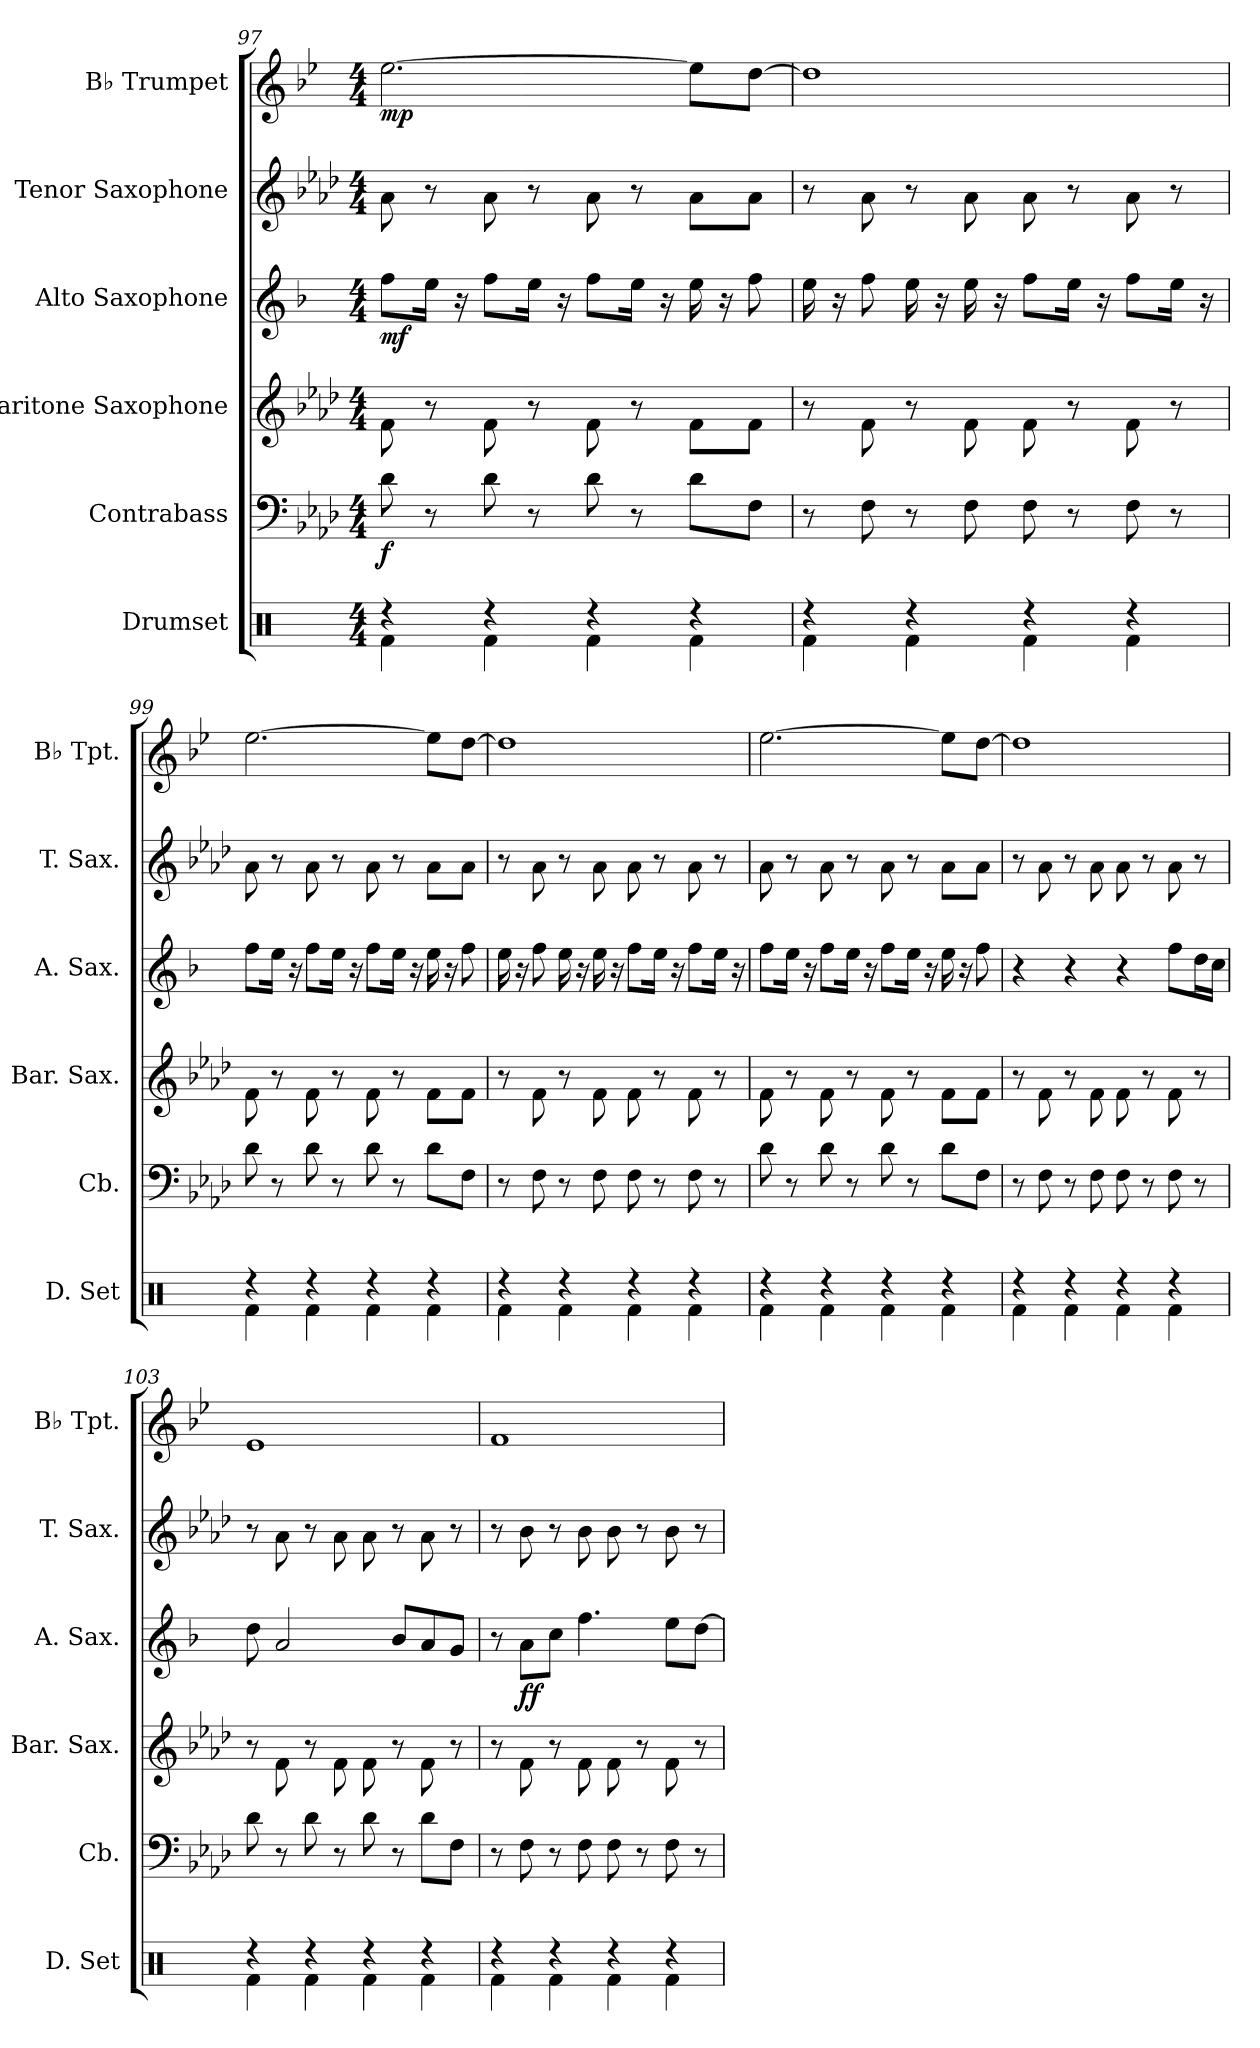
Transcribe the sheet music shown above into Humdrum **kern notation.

**kern	**kern	**dynam	**kern	**kern	**dynam	**kern	**kern	**dynam
*part6	*part5	*part5	*part4	*part3	*part3	*part2	*part1	*part1
*staff6	*staff5	*staff5	*staff4	*staff3	*staff3	*staff2	*staff1	*staff1
*I"Drumset	*I"Contrabass	*	*I"Baritone Saxophone	*I"Alto Saxophone	*	*I"Tenor Saxophone	*I"B♭ Trumpet	*
*I'D. Set	*I'Cb.	*	*I'Bar. Sax.	*I'A. Sax.	*	*I'T. Sax.	*I'B♭ Tpt.	*
*clefX	*clefF4	*	*clefG2	*clefG2	*	*clefG2	*clefG2	*
*	*ITrd7c12	*	*ITrd12c21	*ITrd5c9	*	*ITrd8c14	*ITrd1c2	*
*k[]	*k[b-e-a-d-]	*	*k[b-e-a-d-]	*k[b-e-a-d-]	*	*k[b-e-a-d-]	*k[b-e-a-d-]	*
*M4/4	*M4/4	*	*M4/4	*M4/4	*	*M4/4	*M4/4	*
=97	=97	=97	=97	=97	=97	=97	=97	=97
*^	*	*	*	*	*	*	*	*
!	!	!	!LO:DY:b	!	!	!LO:DY:b	!	!	!LO:DY:b
4r	4Rf\	8D-\	f	8F\	8a-\L	mf	8A-\	[2.dd-\	mp
.	.	8r	.	8r	16g\Jk	.	8r	.	.
.	.	.	.	.	16r	.	.	.	.
4r	4Rf\	8D-\	.	8F\	8a-\L	.	8A-\	.	.
.	.	8r	.	8r	16g\Jk	.	8r	.	.
.	.	.	.	.	16r	.	.	.	.
4r	4Rf\	8D-\	.	8F\	8a-\L	.	8A-\	.	.
.	.	8r	.	8r	16g\Jk	.	8r	.	.
.	.	.	.	.	16r	.	.	.	.
4r	4Rf\	8D-\L	.	8F\L	16g\	.	8A-\L	8dd-\L]	.
.	.	.	.	.	16r	.	.	.	.
.	.	8FF\J	.	8F\J	8a-\	.	8A-\J	[8cc\J	.
=98	=98	=98	=98	=98	=98	=98	=98	=98	=98
4r	4Rf\	8r	.	8r	16g\	.	8r	1cc]	.
.	.	.	.	.	16r	.	.	.	.
.	.	8FF\	.	8F\	8a-\	.	8A-\	.	.
4r	4Rf\	8r	.	8r	16g\	.	8r	.	.
.	.	.	.	.	16r	.	.	.	.
.	.	8FF\	.	8F\	16g\	.	8A-\	.	.
.	.	.	.	.	16r	.	.	.	.
4r	4Rf\	8FF\	.	8F\	8a-\L	.	8A-\	.	.
.	.	8r	.	8r	16g\Jk	.	8r	.	.
.	.	.	.	.	16r	.	.	.	.
4r	4Rf\	8FF\	.	8F\	8a-\L	.	8A-\	.	.
.	.	8r	.	8r	16g\Jk	.	8r	.	.
.	.	.	.	.	16r	.	.	.	.
!!LO:PB:g=z
=99	=99	=99	=99	=99	=99	=99	=99	=99	=99
4r	4Rf\	8D-\	.	8F\	8a-\L	.	8A-\	[2.dd-\	.
.	.	8r	.	8r	16g\Jk	.	8r	.	.
.	.	.	.	.	16r	.	.	.	.
4r	4Rf\	8D-\	.	8F\	8a-\L	.	8A-\	.	.
.	.	8r	.	8r	16g\Jk	.	8r	.	.
.	.	.	.	.	16r	.	.	.	.
4r	4Rf\	8D-\	.	8F\	8a-\L	.	8A-\	.	.
.	.	8r	.	8r	16g\Jk	.	8r	.	.
.	.	.	.	.	16r	.	.	.	.
4r	4Rf\	8D-\L	.	8F\L	16g\	.	8A-\L	8dd-\L]	.
.	.	.	.	.	16r	.	.	.	.
.	.	8FF\J	.	8F\J	8a-\	.	8A-\J	[8cc\J	.
=100	=100	=100	=100	=100	=100	=100	=100	=100	=100
4r	4Rf\	8r	.	8r	16g\	.	8r	1cc]	.
.	.	.	.	.	16r	.	.	.	.
.	.	8FF\	.	8F\	8a-\	.	8A-\	.	.
4r	4Rf\	8r	.	8r	16g\	.	8r	.	.
.	.	.	.	.	16r	.	.	.	.
.	.	8FF\	.	8F\	16g\	.	8A-\	.	.
.	.	.	.	.	16r	.	.	.	.
4r	4Rf\	8FF\	.	8F\	8a-\L	.	8A-\	.	.
.	.	8r	.	8r	16g\Jk	.	8r	.	.
.	.	.	.	.	16r	.	.	.	.
4r	4Rf\	8FF\	.	8F\	8a-\L	.	8A-\	.	.
.	.	8r	.	8r	16g\Jk	.	8r	.	.
.	.	.	.	.	16r	.	.	.	.
=101	=101	=101	=101	=101	=101	=101	=101	=101	=101
4r	4Rf\	8D-\	.	8F\	8a-\L	.	8A-\	[2.dd-\	.
.	.	8r	.	8r	16g\Jk	.	8r	.	.
.	.	.	.	.	16r	.	.	.	.
4r	4Rf\	8D-\	.	8F\	8a-\L	.	8A-\	.	.
.	.	8r	.	8r	16g\Jk	.	8r	.	.
.	.	.	.	.	16r	.	.	.	.
4r	4Rf\	8D-\	.	8F\	8a-\L	.	8A-\	.	.
.	.	8r	.	8r	16g\Jk	.	8r	.	.
.	.	.	.	.	16r	.	.	.	.
4r	4Rf\	8D-\L	.	8F\L	16g\	.	8A-\L	8dd-\L]	.
.	.	.	.	.	16r	.	.	.	.
.	.	8FF\J	.	8F\J	8a-\	.	8A-\J	[8cc\J	.
!!LO:LB:g=z
=102	=102	=102	=102	=102	=102	=102	=102	=102	=102
4r	4Rf\	8r	.	8r	4r	.	8r	1cc]	.
.	.	8FF\	.	8F\	.	.	8A-\	.	.
4r	4Rf\	8r	.	8r	4r	.	8r	.	.
.	.	8FF\	.	8F\	.	.	8A-\	.	.
4r	4Rf\	8FF\	.	8F\	4r	.	8A-\	.	.
.	.	8r	.	8r	.	.	8r	.	.
4r	4Rf\	8FF\	.	8F\	8a-\L	.	8A-\	.	.
.	.	8r	.	8r	16f\L	.	8r	.	.
.	.	.	.	.	16e-\JJ	.	.	.	.
=103	=103	=103	=103	=103	=103	=103	=103	=103	=103
4r	4Rf\	8D-\	.	8r	8f\	.	8r	1d-	.
.	.	8r	.	8F\	2c/	.	8A-\	.	.
4r	4Rf\	8D-\	.	8r	.	.	8r	.	.
.	.	8r	.	8F\	.	.	8A-\	.	.
4r	4Rf\	8D-\	.	8F\	.	.	8A-\	.	.
.	.	8r	.	8r	8d-/L	.	8r	.	.
4r	4Rf\	8D-\L	.	8F\	8c/	.	8A-\	.	.
.	.	8FF\J	.	8r	8B-/J	.	8r	.	.
=104	=104	=104	=104	=104	=104	=104	=104	=104	=104
4r	4Rf\	8r	.	8r	8r	.	8r	1e-	.
!	!	!	!	!	!	!LO:DY:b	!	!	!
.	.	8FF\	.	8F\	8c\L	ff	8B-\	.	.
4r	4Rf\	8r	.	8r	8e-\J	.	8r	.	.
.	.	8FF\	.	8F\	4.a-\	.	8B-\	.	.
4r	4Rf\	8FF\	.	8F\	.	.	8B-\	.	.
.	.	8r	.	8r	.	.	8r	.	.
4r	4Rf\	8FF\	.	8F\	8g\L	.	8B-\	.	.
.	.	8r	.	8r	[8f\J	.	8r	.	.
*v	*v	*	*	*	*	*	*	*	*
=	=	=	=	=	=	=	=	=
*-	*-	*-	*-	*-	*-	*-	*-	*-
